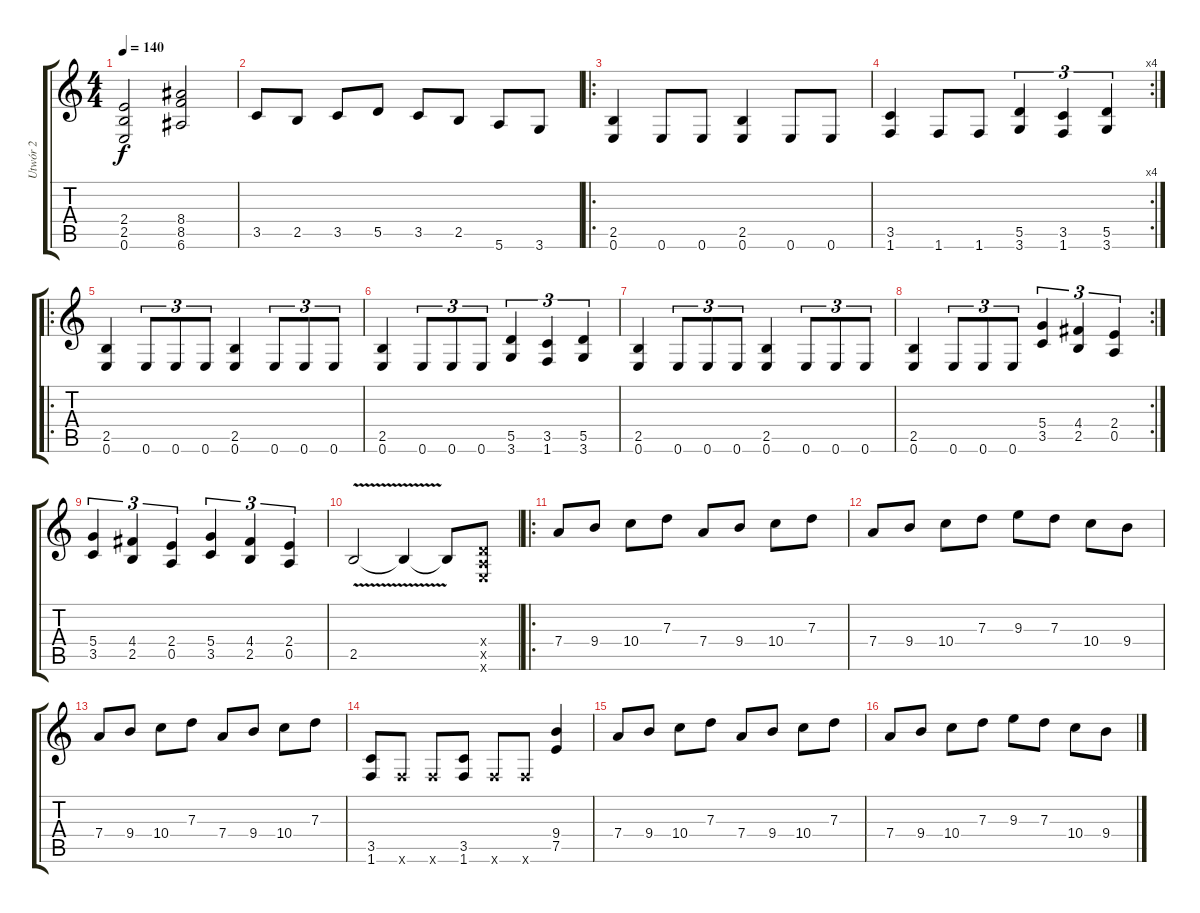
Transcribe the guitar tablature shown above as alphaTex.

\track ("Utwór 2" "Utwór 2") {instrument distortionguitar}
\staff {score tabs}
\tuning (E4 B3 G3 D3 A2 E2) {hide}
\ts (4 4)
\tempo 140
\clef g2
\ks c
(2.4 2.5 0.6).2{dy f} (8.4 8.5 6.6).2 |
3.5.8 2.5.8 3.5.8 5.5.8 3.5.8 2.5.8 5.6.8 3.6.8 |
\ro
(2.5 0.6).4 0.6.8 0.6.8 (2.5 0.6).4 0.6.8 0.6.8 |
\rc 4
(3.5 1.6).4 1.6.8 1.6.8 (5.5 3.6).4{tu (3 2)} (3.5 1.6).4{tu (3 2)} (5.5 3.6).4{tu (3 2)} |
\ro
(2.5 0.6).4 0.6.8{tu (3 2)} 0.6.8{tu (3 2)} 0.6.8{tu (3 2)} (2.5 0.6).4 0.6.8{tu (3 2)} 0.6.8{tu (3 2)} 0.6.8{tu (3 2)} |
(2.5 0.6).4 0.6.8{tu (3 2)} 0.6.8{tu (3 2)} 0.6.8{tu (3 2)} (5.5 3.6).4{tu (3 2)} (3.5 1.6).4{tu (3 2)} (5.5 3.6).4{tu (3 2)} |
(2.5 0.6).4 0.6.8{tu (3 2)} 0.6.8{tu (3 2)} 0.6.8{tu (3 2)} (2.5 0.6).4 0.6.8{tu (3 2)} 0.6.8{tu (3 2)} 0.6.8{tu (3 2)} |
\rc 2
(2.5 0.6).4 0.6.8{tu (3 2)} 0.6.8{tu (3 2)} 0.6.8{tu (3 2)} (5.4 3.5).4{tu (3 2)} (4.4 2.5).4{tu (3 2)} (2.4 0.5).4{tu (3 2)} |
(5.4 3.5).4{tu (3 2)} (4.4 2.5).4{tu (3 2)} (2.4 0.5).4{tu (3 2)} (5.4 3.5).4{tu (3 2)} (4.4 2.5).4{tu (3 2)} (2.4 0.5).4{tu (3 2)} |
2.5{v}.2 2.5{t}.4 2.5{t}.8 (0.4{x} 0.5{x} 0.6{x}).8 |
\ro
7.4.8 9.4.8 10.4.8 7.3.8 7.4.8 9.4.8 10.4.8 7.3.8 |
7.4.8 9.4.8 10.4.8 7.3.8 9.3.8 7.3.8 10.4.8 9.4.8 |
7.4.8 9.4.8 10.4.8 7.3.8 7.4.8 9.4.8 10.4.8 7.3.8 |
(3.5 1.6).8 1.6{x}.8 1.6{x}.8 (3.5 1.6).8 1.6{x}.8 1.6{x}.8 (9.4 7.5).4 |
7.4.8 9.4.8 10.4.8 7.3.8 7.4.8 9.4.8 10.4.8 7.3.8 |
7.4.8 9.4.8 10.4.8 7.3.8 9.3.8 7.3.8 10.4.8 9.4.8
